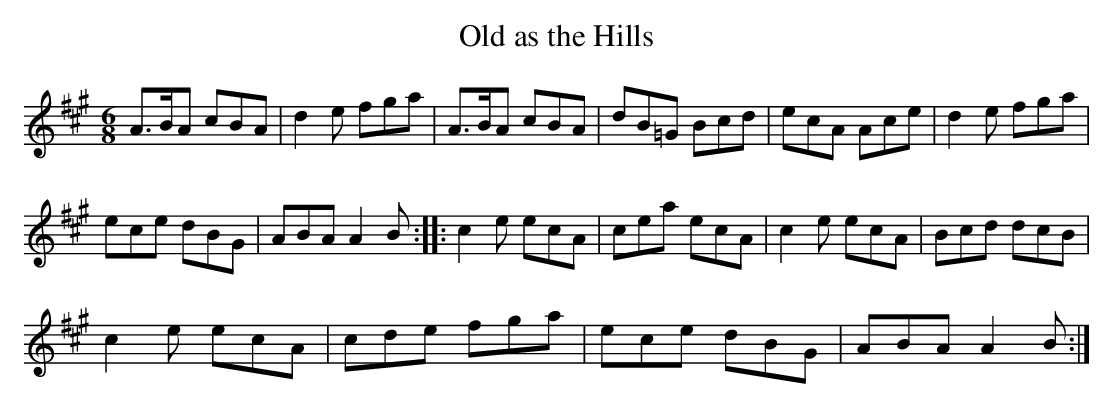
X:1
T:Old as the Hills
M:6/8
L:1/8
K:A
A>BA cBA | d2e fga | A>BA cBA | dB=G Bcd | ecA Ace | d2e fga |
ece dBG | ABA A2B :: c2e ecA | cea ecA | c2e ecA | Bcd dcB |
c2e ecA | cde fga | ece dBG | ABA A2B :|
